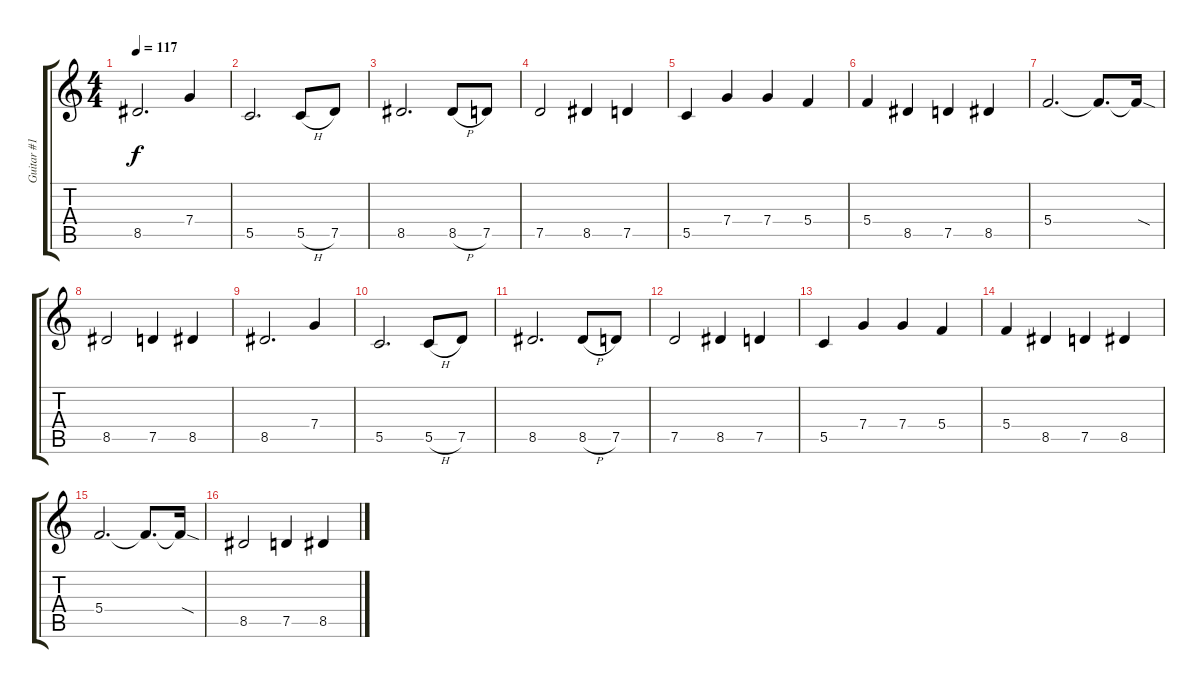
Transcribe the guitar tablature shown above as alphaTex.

\track ("Guitar #1" "Guitar #1") {instrument distortionguitar}
\staff {score tabs}
\tuning (D4 A3 F3 C3 G2 C2) {hide}
\ts (4 4)
\tempo 117
\clef g2
\ks c
8.5.2{d dy f} 7.4.4 |
5.5.2{d} 5.5{h}.8 7.5.8 |
8.5.2{d} 8.5{h}.8 7.5.8 |
7.5.2 8.5.4 7.5.4 |
5.5.4 7.4.4 7.4.4 5.4.4 |
5.4.4 8.5.4 7.5.4 8.5.4 |
5.4.2{d} 5.4{t}.8{d} 5.4{sod t}.16 |
8.5.2 7.5.4 8.5.4 |
8.5.2{d} 7.4.4 |
5.5.2{d} 5.5{h}.8 7.5.8 |
8.5.2{d} 8.5{h}.8 7.5.8 |
7.5.2 8.5.4 7.5.4 |
5.5.4 7.4.4 7.4.4 5.4.4 |
5.4.4 8.5.4 7.5.4 8.5.4 |
5.4.2{d} 5.4{t}.8{d} 5.4{sod t}.16 |
8.5.2 7.5.4 8.5.4
